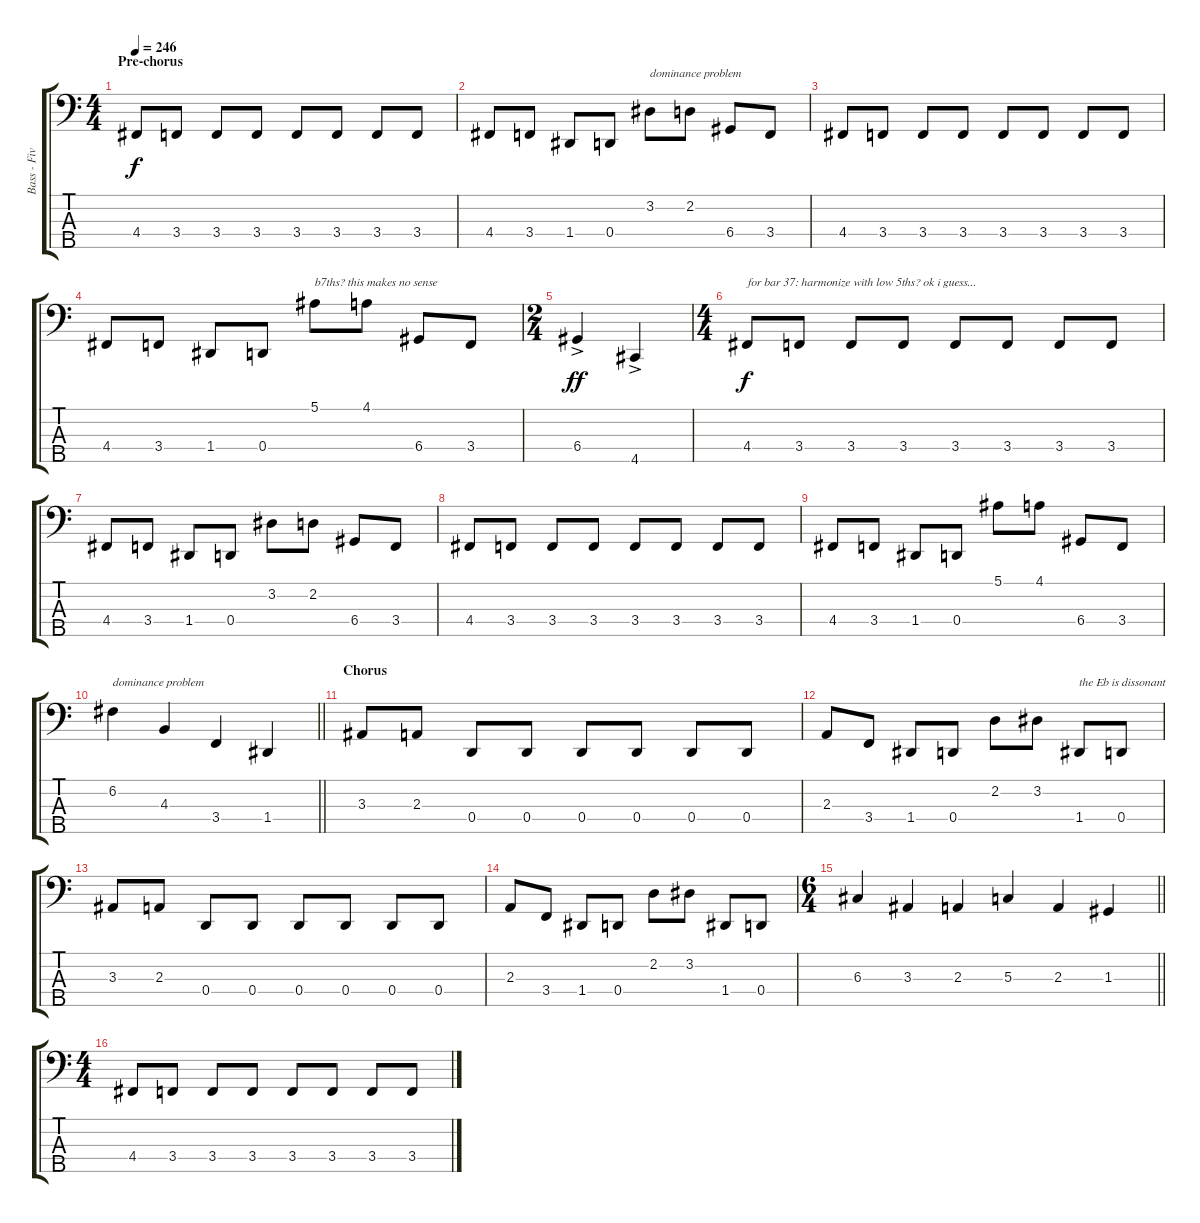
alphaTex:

\track ("Bass - Five String" "Bass - Fiv") {instrument electricbassfinger}
\staff {score tabs}
\tuning (F2 C2 G1 D1 A0) {hide}
\ts (4 4)
\section ("" "Pre-chorus")
\tempo 246
\clef f4
\ks c
4.4.8{dy f} 3.4.8 3.4.8 3.4.8 3.4.8 3.4.8 3.4.8 3.4.8 |
4.4.8 3.4.8 1.4.8 0.4.8 3.2.8{txt "dominance problem"} 2.2.8 6.4.8 3.4.8 |
4.4.8 3.4.8 3.4.8 3.4.8 3.4.8 3.4.8 3.4.8 3.4.8 |
4.4.8 3.4.8 1.4.8 0.4.8 5.1.8{txt "b7ths? this makes no sense"} 4.1.8 6.4.8 3.4.8 |
\ts (2 4)
6.4{ac}.4{dy ff} 4.5{ac}.4 |
\ts (4 4)
4.4.8{txt "for bar 37: harmonize with low 5ths? ok i guess..." dy f} 3.4.8 3.4.8 3.4.8 3.4.8 3.4.8 3.4.8 3.4.8 |
4.4.8 3.4.8 1.4.8 0.4.8 3.2.8 2.2.8 6.4.8 3.4.8 |
4.4.8 3.4.8 3.4.8 3.4.8 3.4.8 3.4.8 3.4.8 3.4.8 |
4.4.8 3.4.8 1.4.8 0.4.8 5.1.8 4.1.8 6.4.8 3.4.8 |
\barLineRight lightlight
6.2.4{txt "dominance problem"} 4.3.4 3.4.4 1.4.4 |
\section ("" "Chorus")
3.3.8 2.3.8 0.4.8 0.4.8 0.4.8 0.4.8 0.4.8 0.4.8 |
2.3.8 3.4.8 1.4.8 0.4.8 2.2.8 3.2.8 1.4.8{txt "the Eb is dissonant"} 0.4.8 |
3.3.8 2.3.8 0.4.8 0.4.8 0.4.8 0.4.8 0.4.8 0.4.8 |
2.3.8 3.4.8 1.4.8 0.4.8 2.2.8 3.2.8 1.4.8 0.4.8 |
\ts (6 4)
\barLineRight lightlight
6.3.4 3.3.4 2.3.4 5.3.4 2.3.4 1.3.4 |
\ts (4 4)
\section ("" "")
4.4.8 3.4.8 3.4.8 3.4.8 3.4.8 3.4.8 3.4.8 3.4.8
